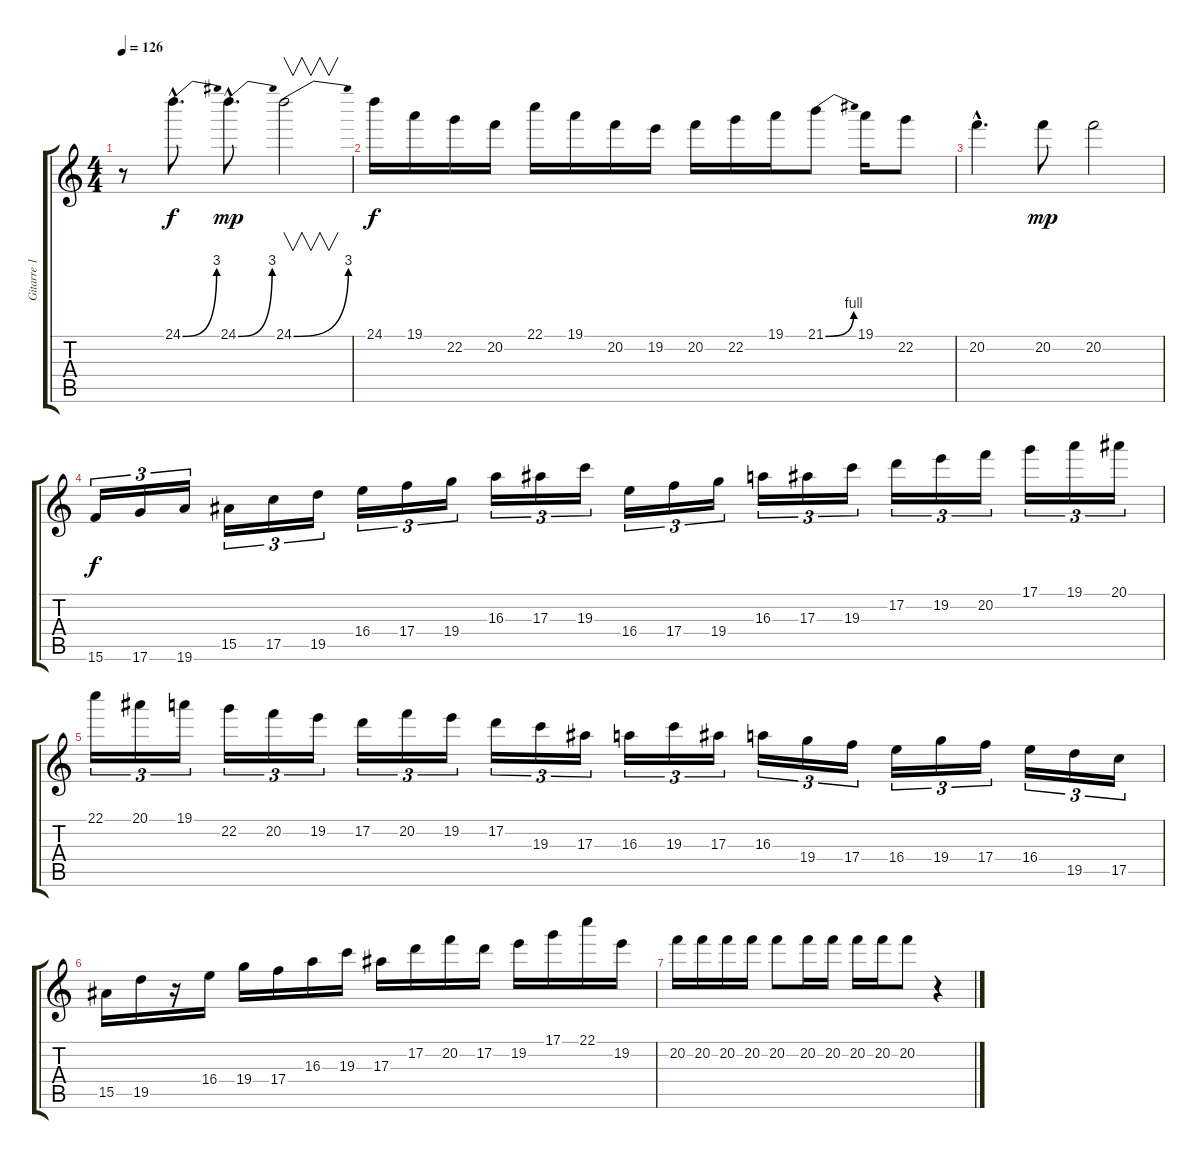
\track ("Gitarre 1" "Gitarre 1") {instrument overdrivenguitar}
\staff {score tabs}
\tuning (D4 A3 F3 C3 G2 D2) {hide}
\ts (4 4)
\tempo 126
\clef g2
\ks c
r.8{dy f} 24.1{be (bend 0 0 60 12) hac}.8{d} 24.1{be (bend 0 0 60 12) hac}.8{d dy mp} 24.1{be (bend 0 0 60 12)}.2{v} |
24.1.16{dy f} 19.1.16 22.2.16 20.2.16 22.1.16 19.1.16 20.2.16 19.2.16 20.2.16 22.2.16 19.1.16 21.1{be (bend 0 0 60 4)}.8 19.1.16 22.2.8 |
20.2{hac}.4{d} 20.2.8{dy mp} 20.2.2 |
15.6.16{tu (3 2) dy f} 17.6.16{tu (3 2)} 19.6.16{tu (3 2)} 15.5.16{tu (3 2)} 17.5.16{tu (3 2)} 19.5.16{tu (3 2)} 16.4.16{tu (3 2)} 17.4.16{tu (3 2)} 19.4.16{tu (3 2)} 16.3.16{tu (3 2)} 17.3.16{tu (3 2)} 19.3.16{tu (3 2)} 16.4.16{tu (3 2)} 17.4.16{tu (3 2)} 19.4.16{tu (3 2)} 16.3.16{tu (3 2)} 17.3.16{tu (3 2)} 19.3.16{tu (3 2)} 17.2.16{tu (3 2)} 19.2.16{tu (3 2)} 20.2.16{tu (3 2)} 17.1.16{tu (3 2)} 19.1.16{tu (3 2)} 20.1.16{tu (3 2)} |
22.1.16{tu (3 2)} 20.1.16{tu (3 2)} 19.1.16{tu (3 2)} 22.2.16{tu (3 2)} 20.2.16{tu (3 2)} 19.2.16{tu (3 2)} 17.2.16{tu (3 2)} 20.2.16{tu (3 2)} 19.2.16{tu (3 2)} 17.2.16{tu (3 2)} 19.3.16{tu (3 2)} 17.3.16{tu (3 2)} 16.3.16{tu (3 2)} 19.3.16{tu (3 2)} 17.3.16{tu (3 2)} 16.3.16{tu (3 2)} 19.4.16{tu (3 2)} 17.4.16{tu (3 2)} 16.4.16{tu (3 2)} 19.4.16{tu (3 2)} 17.4.16{tu (3 2)} 16.4.16{tu (3 2)} 19.5.16{tu (3 2)} 17.5.16{tu (3 2)} |
15.5.16 19.5.16 r.16 16.4.16 19.4.16 17.4.16 16.3.16 19.3.16 17.3.16 17.2.16 20.2.16 17.2.16 19.2.16 17.1.16 22.1.16 19.2.16 |
20.2.16 20.2.16 20.2.16 20.2.16 20.2.8 20.2.16 20.2.16 20.2.16 20.2.16 20.2.8 r.4
